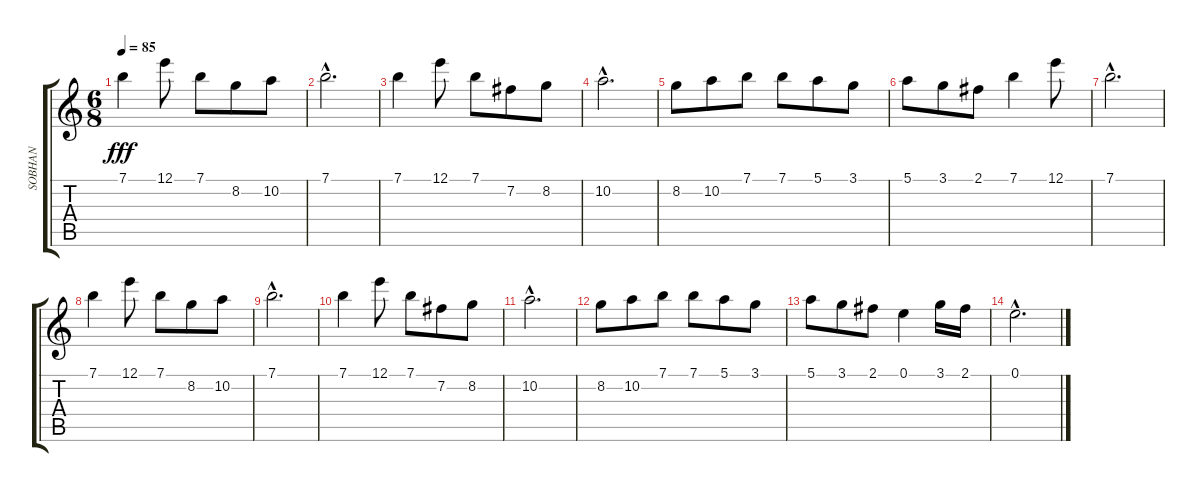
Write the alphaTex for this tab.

\track ("SOBHAN" "SOBHAN") {instrument acousticguitarnylon}
\staff {score tabs}
\tuning (E4 B3 G3 D3 A2 E2) {hide}
\ts (6 8)
\tempo 85
\clef g2
\ks c
7.1.4{dy fff} 12.1.8 7.1.8 8.2.8 10.2.8 |
7.1{hac}.2{d} |
7.1.4 12.1.8 7.1.8 7.2.8 8.2.8 |
10.2{hac}.2{d} |
8.2.8 10.2.8 7.1.8 7.1.8 5.1.8 3.1.8 |
5.1.8 3.1.8 2.1.8 7.1.4 12.1.8 |
7.1{hac}.2{d} |
7.1.4 12.1.8 7.1.8 8.2.8 10.2.8 |
7.1{hac}.2{d} |
7.1.4 12.1.8 7.1.8 7.2.8 8.2.8 |
10.2{hac}.2{d} |
8.2.8 10.2.8 7.1.8 7.1.8 5.1.8 3.1.8 |
5.1.8 3.1.8 2.1.8 0.1.4 3.1.16 2.1.16 |
0.1{hac}.2{d}
